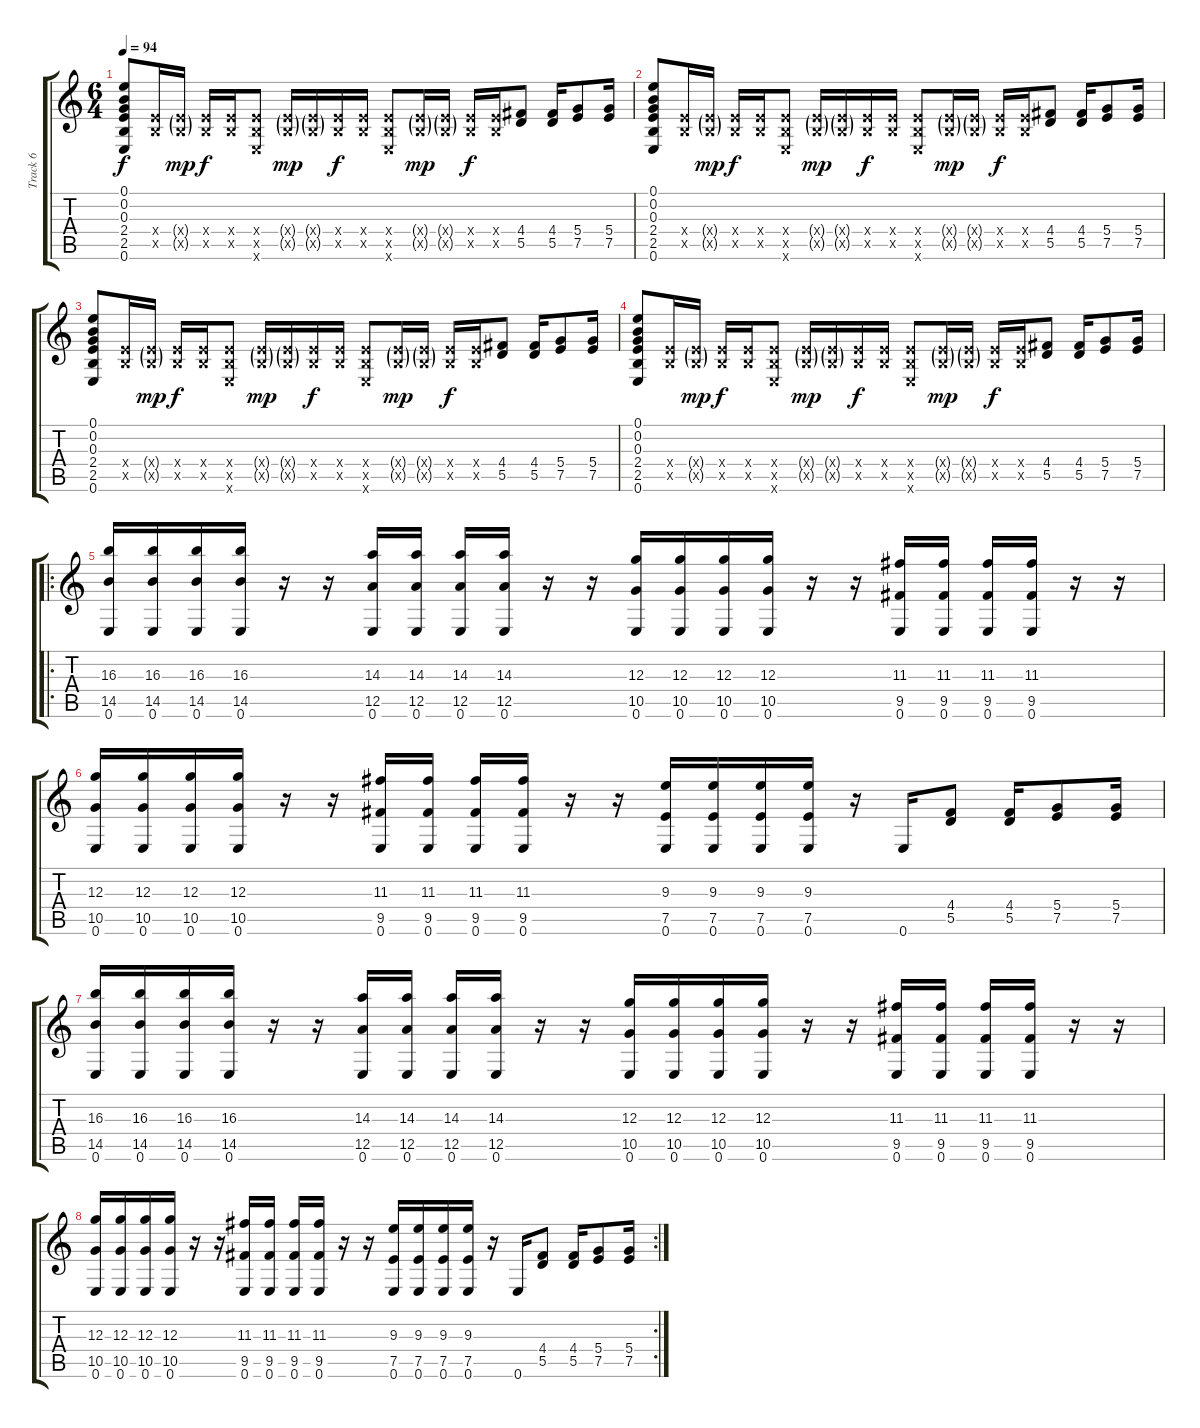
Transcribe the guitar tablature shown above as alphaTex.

\track ("Track 6" "Track 6") {instrument acousticguitarsteel}
\staff {score tabs}
\tuning (E4 B3 G3 D3 A2 E2) {hide}
\ts (6 4)
\tempo 94
\clef g2
\ks c
(0.1 0.2 0.3 2.4 2.5 0.6).8{dy f instrument acousticguitarsteel} (2.4{x} 2.5{x}).16 (2.4{g x} 2.5{g x}).16{dy mp} (2.4{x} 2.5{x}).16{dy f} (2.4{x} 2.5{x}).16 (2.4{x} 2.5{x} 0.6{x}).8 (2.4{g x} 2.5{g x}).16{dy mp} (2.4{g x} 2.5{g x}).16 (2.4{x} 2.5{x}).16{dy f} (2.4{x} 2.5{x}).16 (2.4{x} 2.5{x} 0.6{x}).8 (2.4{g x} 2.5{g x}).16{dy mp} (2.4{g x} 2.5{g x}).16 (2.4{x} 2.5{x}).16{dy f} (2.4{x} 2.5{x}).16 (4.4 5.5).8 (4.4 5.5).16 (5.4 7.5).8 (5.4 7.5).16 |
(0.1 0.2 0.3 2.4 2.5 0.6).8 (2.4{x} 2.5{x}).16 (2.4{g x} 2.5{g x}).16{dy mp} (2.4{x} 2.5{x}).16{dy f} (2.4{x} 2.5{x}).16 (2.4{x} 2.5{x} 0.6{x}).8 (2.4{g x} 2.5{g x}).16{dy mp} (2.4{g x} 2.5{g x}).16 (2.4{x} 2.5{x}).16{dy f} (2.4{x} 2.5{x}).16 (2.4{x} 2.5{x} 0.6{x}).8 (2.4{g x} 2.5{g x}).16{dy mp} (2.4{g x} 2.5{g x}).16 (2.4{x} 2.5{x}).16{dy f} (2.4{x} 2.5{x}).16 (4.4 5.5).8 (4.4 5.5).16 (5.4 7.5).8 (5.4 7.5).16 |
(0.1 0.2 0.3 2.4 2.5 0.6).8 (2.4{x} 2.5{x}).16 (2.4{g x} 2.5{g x}).16{dy mp} (2.4{x} 2.5{x}).16{dy f} (2.4{x} 2.5{x}).16 (2.4{x} 2.5{x} 0.6{x}).8 (2.4{g x} 2.5{g x}).16{dy mp} (2.4{g x} 2.5{g x}).16 (2.4{x} 2.5{x}).16{dy f} (2.4{x} 2.5{x}).16 (2.4{x} 2.5{x} 0.6{x}).8 (2.4{g x} 2.5{g x}).16{dy mp} (2.4{g x} 2.5{g x}).16 (2.4{x} 2.5{x}).16{dy f} (2.4{x} 2.5{x}).16 (4.4 5.5).8 (4.4 5.5).16 (5.4 7.5).8 (5.4 7.5).16 |
(0.1 0.2 0.3 2.4 2.5 0.6).8 (2.4{x} 2.5{x}).16 (2.4{g x} 2.5{g x}).16{dy mp} (2.4{x} 2.5{x}).16{dy f} (2.4{x} 2.5{x}).16 (2.4{x} 2.5{x} 0.6{x}).8 (2.4{g x} 2.5{g x}).16{dy mp} (2.4{g x} 2.5{g x}).16 (2.4{x} 2.5{x}).16{dy f} (2.4{x} 2.5{x}).16 (2.4{x} 2.5{x} 0.6{x}).8 (2.4{g x} 2.5{g x}).16{dy mp} (2.4{g x} 2.5{g x}).16 (2.4{x} 2.5{x}).16{dy f} (2.4{x} 2.5{x}).16 (4.4 5.5).8 (4.4 5.5).16 (5.4 7.5).8 (5.4 7.5).16 |
\ro
(16.3 14.5 0.6).16 (16.3 14.5 0.6).16 (16.3 14.5 0.6).16 (16.3 14.5 0.6).16 r.16 r.16 (14.3 12.5 0.6).16 (14.3 12.5 0.6).16 (14.3 12.5 0.6).16 (14.3 12.5 0.6).16 r.16 r.16 (12.3 10.5 0.6).16 (12.3 10.5 0.6).16 (12.3 10.5 0.6).16 (12.3 10.5 0.6).16 r.16 r.16 (11.3 9.5 0.6).16 (11.3 9.5 0.6).16 (11.3 9.5 0.6).16 (11.3 9.5 0.6).16 r.16 r.16 |
(12.3 10.5 0.6).16 (12.3 10.5 0.6).16 (12.3 10.5 0.6).16 (12.3 10.5 0.6).16 r.16 r.16 (11.3 9.5 0.6).16 (11.3 9.5 0.6).16 (11.3 9.5 0.6).16 (11.3 9.5 0.6).16 r.16 r.16 (9.3 7.5 0.6).16 (9.3 7.5 0.6).16 (9.3 7.5 0.6).16 (9.3 7.5 0.6).16 r.16 0.6.16 (4.4 5.5).8 (4.4 5.5).16 (5.4 7.5).8 (5.4 7.5).16 |
(16.3 14.5 0.6).16 (16.3 14.5 0.6).16 (16.3 14.5 0.6).16 (16.3 14.5 0.6).16 r.16 r.16 (14.3 12.5 0.6).16 (14.3 12.5 0.6).16 (14.3 12.5 0.6).16 (14.3 12.5 0.6).16 r.16 r.16 (12.3 10.5 0.6).16 (12.3 10.5 0.6).16 (12.3 10.5 0.6).16 (12.3 10.5 0.6).16 r.16 r.16 (11.3 9.5 0.6).16 (11.3 9.5 0.6).16 (11.3 9.5 0.6).16 (11.3 9.5 0.6).16 r.16 r.16 |
\rc 2
(12.3 10.5 0.6).16 (12.3 10.5 0.6).16 (12.3 10.5 0.6).16 (12.3 10.5 0.6).16 r.16 r.16 (11.3 9.5 0.6).16 (11.3 9.5 0.6).16 (11.3 9.5 0.6).16 (11.3 9.5 0.6).16 r.16 r.16 (9.3 7.5 0.6).16 (9.3 7.5 0.6).16 (9.3 7.5 0.6).16 (9.3 7.5 0.6).16 r.16 0.6.16 (4.4 5.5).8 (4.4 5.5).16 (5.4 7.5).8 (5.4 7.5).16
